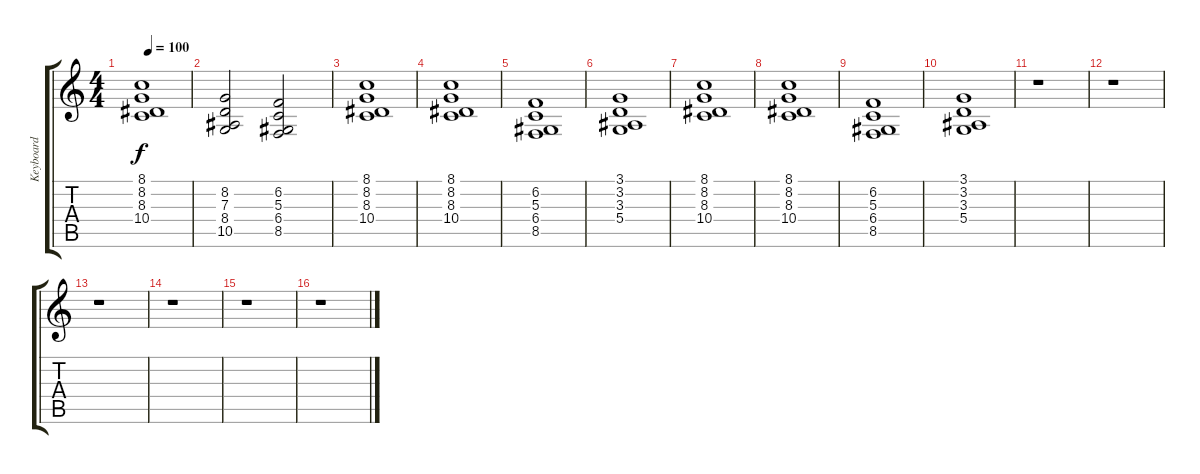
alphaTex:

\track ("Keyboard" "Keyboard") {instrument pad2warm}
\staff {score tabs}
\tuning (E4 B3 G3 D3 A2 E2) {hide}
\ts (4 4)
\tempo 100
\clef g2
\ks c
(8.1 8.2 8.3 10.4).1{dy f} |
(8.2 7.3 8.4 10.5).2 (6.2 5.3 6.4 8.5).2 |
(8.1 8.2 8.3 10.4).1 |
(8.1 8.2 8.3 10.4).1 |
(6.2 5.3 6.4 8.5).1 |
(3.1 3.2 3.3 5.4).1 |
(8.1 8.2 8.3 10.4).1 |
(8.1 8.2 8.3 10.4).1 |
(6.2 5.3 6.4 8.5).1 |
(3.1 3.2 3.3 5.4).1 |
r.1 |
r.1 |
r.1 |
r.1 |
r.1 |
r.1
